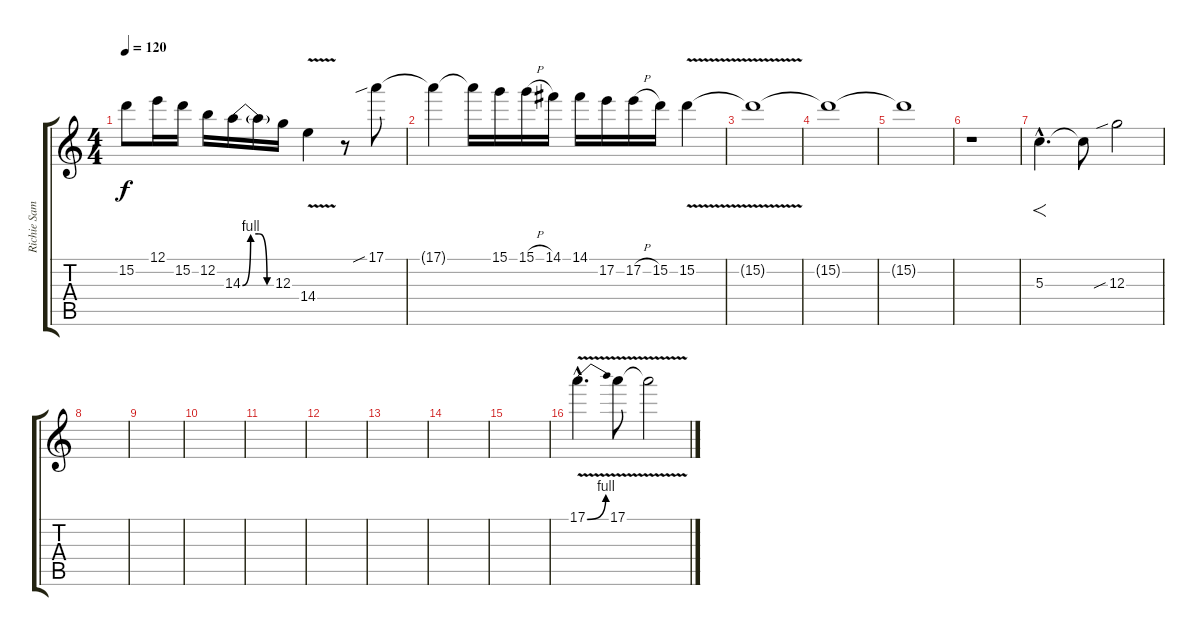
\track ("Richie Sambora Lead" "Richie Sam") {instrument distortionguitar}
\staff {score tabs}
\tuning (E4 B3 G3 D3 A2 E2) {hide}
\ts (4 4)
\tempo 120
\clef g2
\ks c
15.2{t}.8{dy f} 12.1.16 15.2.16 12.2.16 14.3{be (custom 0 0 15 4 30 4 45 0 60 0)}.16 14.3{t}.16 12.3.16 14.4{v}.4 r.8 17.1{sib}.8 |
17.1{t}.4 17.1{t}.16 15.1.16 15.1{h}.16 14.1.16 14.1.16 17.2.16 17.2{h}.16 15.2.16 15.2{v}.4 |
15.2{t}.1 |
15.2{t}.1 |
15.2{t}.1 |
r.1 |
5.3{hac}.4{f d} 5.3{t}.8 12.3{sib}.2 |
|
|
|
|
|
|
|
|
17.1{be (bend 0 0 60 4) v hac}.4{d} 17.1{v}.8 17.1{t}.2
